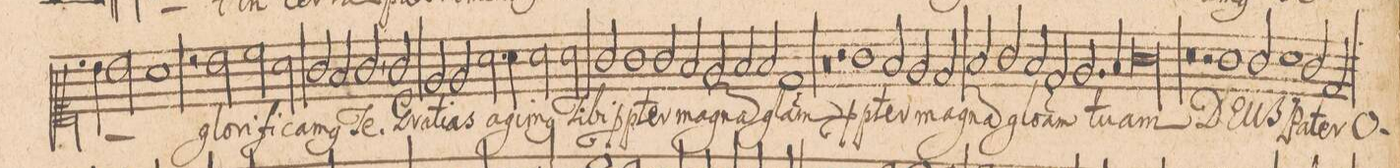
**kern	**text
*I"CANTVS.	*
*clefC1	*
*k[]	*
*met(c|)	*
*M2/1	*
4cc\]	.
4b\	.
2b\	.
=16-	=16-
1a\	.
2r	.
2b\	glo-
=17-	=17-
2cc\	-ri-
2a\	-fi-
2g/	-ca-
2f/	-m(us)
=18-	=18-
2g,</	Te.
2g/	Gra-
2e/	-ti-
2e/	-as
=19-	=19-
2.a\	a-
4a\	-gi-
2a\	-m(us)
2a\	Ti-
=20-	=20-
2g/	-bi
1g\	p(ro)-
2g/	-pter
=21-	=21-
2f/	ma-
2e/	-gn(am)
2f/	glo-
2f/	-(ri)-
=22-	=22-
1d/	-am
0r	.
=23-	=23-
2r	.
1g\	p(ro)-
=24-	=24-
2f/	-pter
2e/	ma-
2d/	-gn(am)
=25-	=25-
2f/	glo-
2g/	-(ri)-
2f/	-am
2d/	.
=26-	=26-
2.e/	tu-
4f/	.
00g\	-am
=27-	=27-
=28-	=28-
0r	.
=29-	=29-
2r	.
1g\	DE-
=30-	=30-
2g/	-US
1a\	Pa-
=31-	=31-
2g/	-ter
2d/	O-
*-	*-
